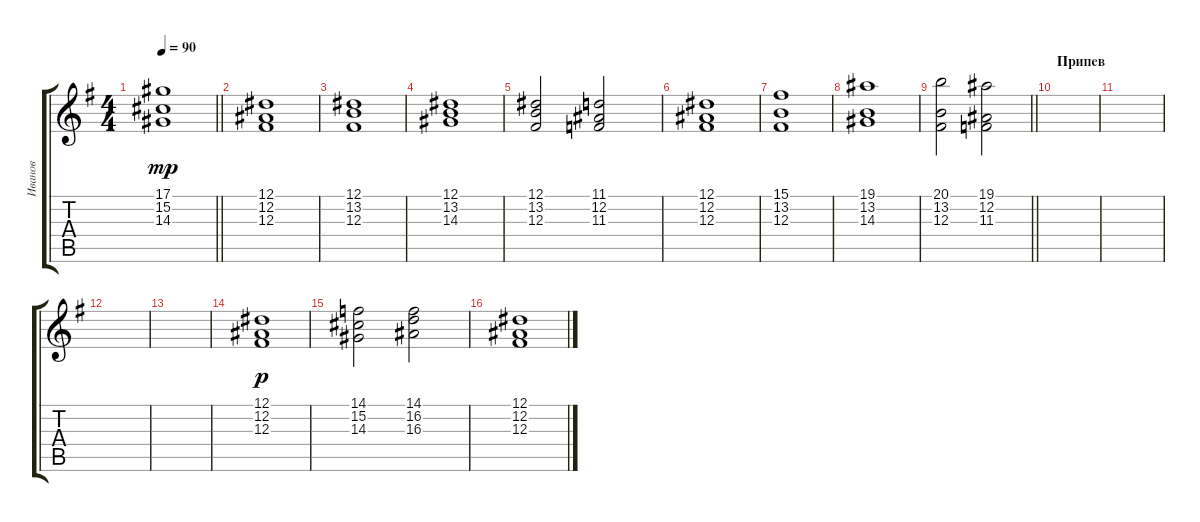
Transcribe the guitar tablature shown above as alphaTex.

\track ("Иванов" "Иванов") {instrument stringensemble1}
\staff {score tabs}
\tuning (Eb4 Bb3 Gb3 Db3 Ab2 Eb2) {hide}
\ts (4 4)
\tempo 90
\clef g2
\barLineRight lightlight
\ks eminor
(17.1 15.2 14.3).1{dy mp} |
(12.1 12.2 12.3).1{instrument stringensemble1} |
(12.1 13.2 12.3).1 |
(12.1 13.2 14.3).1 |
(12.1 13.2 12.3).2 (11.1 12.2 11.3).2 |
(12.1 12.2 12.3).1 |
(15.1 13.2 12.3).1 |
(19.1 13.2 14.3).1 |
\barLineRight lightlight
(20.1 13.2 12.3).2 (19.1 12.2 11.3).2 |
\section ("" "Припев")
|
|
|
|
(12.1 12.2 12.3).1{dy p instrument choiraahs} |
(14.1 15.2 14.3).2 (14.1 16.2 16.3).2 |
(12.1 12.2 12.3).1
